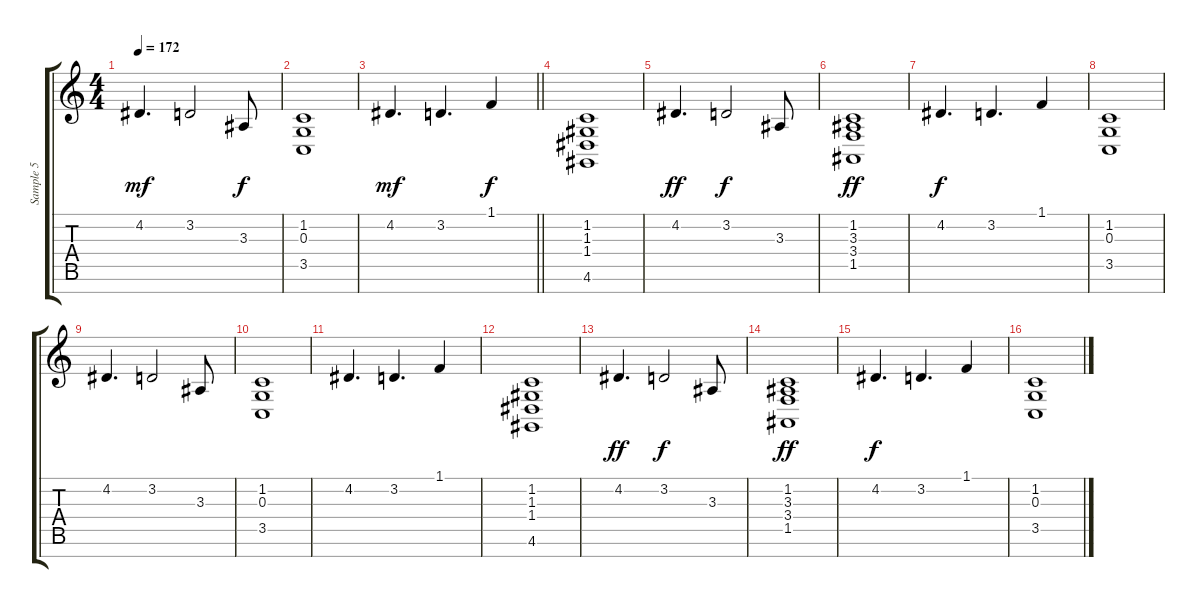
\track ("Sample 5" "Sample 5") {instrument lead1square}
\staff {score tabs}
\tuning (E4 B3 G3 D3 A2 E2 B1) {hide}
\ts (4 4)
\tempo 172
\clef g2
\ks c
4.2.4{d dy mf} 3.2.2 3.3.8{dy f} |
(1.2 0.3 3.5).1 |
\barLineRight lightlight
4.2.4{d dy mf} 3.2.4{d} 1.1.4{dy f} |
\section ("" " ")
(1.2 1.3 1.4 4.6).1 |
4.2.4{d dy ff} 3.2.2{dy f} 3.3.8 |
(1.2 3.3 3.4 1.5).1{dy ff} |
4.2.4{d dy f} 3.2.4{d} 1.1.4 |
(1.2 0.3 3.5).1 |
4.2.4{d} 3.2.2 3.3.8 |
(1.2 0.3 3.5).1 |
4.2.4{d} 3.2.4{d} 1.1.4 |
(1.2 1.3 1.4 4.6).1 |
4.2.4{d dy ff} 3.2.2{dy f} 3.3.8 |
(1.2 3.3 3.4 1.5).1{dy ff} |
4.2.4{d dy f} 3.2.4{d} 1.1.4 |
(1.2 0.3 3.5).1
